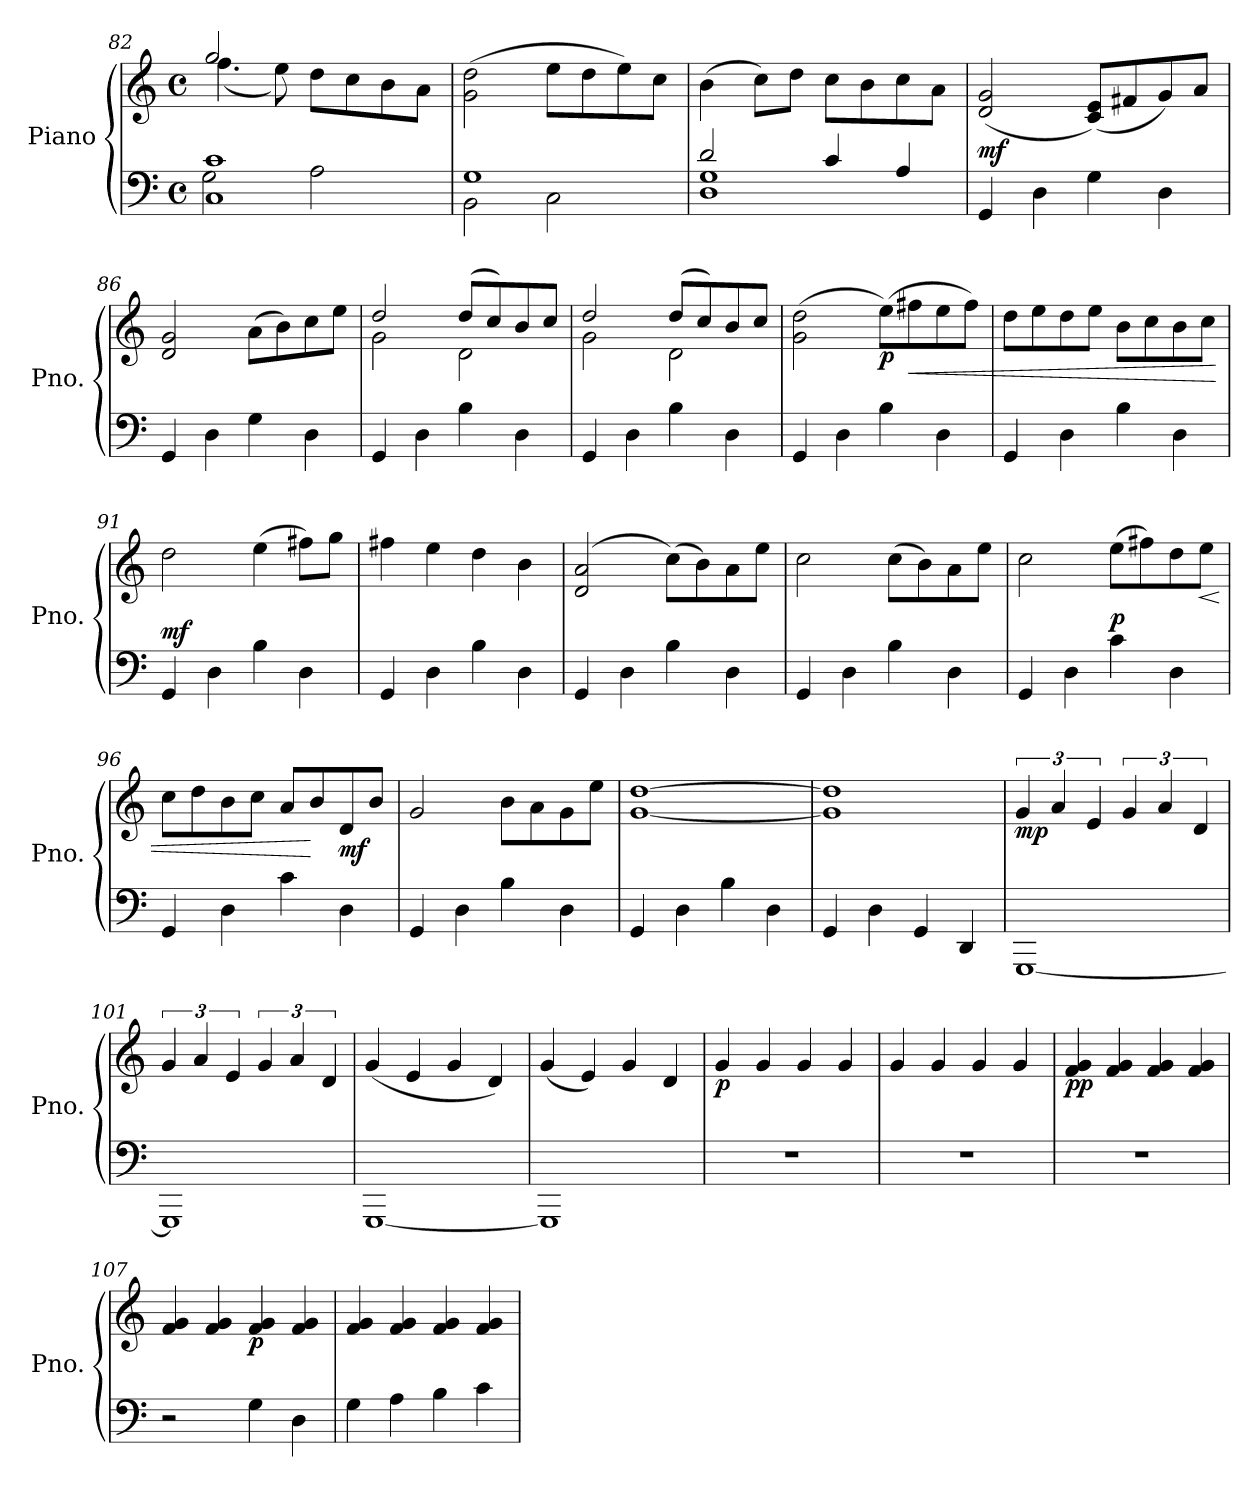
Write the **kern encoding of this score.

**kern	**kern	**dynam
*part1	*part1	*part1
*staff2	*staff1	*staff1/2
*I"Piano	*	*
*I'Pno.	*	*
*clefF4	*clefG2	*
*k[]	*k[]	*
*M4/4	*M4/4	*
*met(c)	*met(c)	*
=82	=82	=82
*^	*^	*
1C 1c	2G\	2gg/	(4.ff\	.
.	.	.	8ee\)	.
.	2A\	8dd\L	2ryy	.
.	.	8cc\	.	.
.	.	8b\	.	.
.	.	8a\J	.	.
*	*	*v	*v	*
=83	=83	=83	=83
1G	2BB\	(2g\ 2dd\	.
.	2C\	8ee\L	.
.	.	8dd\	.
.	.	8ee\)	.
.	.	8cc\J	.
=84	=84	=84	=84
2d/	1D 1G	(4b\	.
.	.	8cc\L)	.
.	.	8dd\J	.
4c/	.	8cc\L	.
.	.	8b\	.
4A/	.	8cc\	.
.	.	8a\J	.
*v	*v	*	*
!!LO:PB:g=z
=85	=85	=85
!	!	!LO:DY:b
4GG/	(2d/ 2g/	mf
4D\	.	.
4G\	(8c/ 8e/L)	.
.	8f#X/	.
4D\	8g/)	.
.	8a/J	.
=86	=86	=86
4GG/	2d/ 2g/	.
4D\	.	.
4G\	(8a\L	.
.	8b\)	.
4D\	8cc\	.
.	8ee\J	.
=87	=87	=87
*	*^	*
4GG/	2dd/	2g\	.
4D\	.	.	.
4B\	(8dd/L	2d\	.
.	8cc/)	.	.
4D\	8b/	.	.
.	8cc/J	.	.
=88	=88	=88	=88
4GG/	2dd/	2g\	.
4D\	.	.	.
4B\	(8dd/L	2d\	.
.	8cc/)	.	.
4D\	8b/	.	.
.	8cc/J	.	.
*	*v	*v	*
!!LO:LB:g=z
=89	=89	=89
4GG/	(2g\ 2dd\	.
4D\	.	.
!	!	!LO:DY:b
4B\	(8ee\L)	p
!	!	!LO:HP:b
.	8ff#X\	<
4D\	8ee\	.
.	8ff#\J)	.
=90	=90	=90
4GG/	8dd\L	.
.	8ee\	.
4D\	8dd\	.
.	8ee\J	.
4B\	8b\L	.
.	8cc\	.
4D\	8b\	.
.	8cc\J	.
.	.	[
=91	=91	=91
!	!	!LO:DY:a=2
4GG/	2dd\	mf
4D\	.	.
4B\	(4ee\	.
4D\	8ff#X\L)	.
.	8gg\J	.
=92	=92	=92
4GG/	4ff#X\	.
4D\	4ee\	.
4B\	4dd\	.
4D\	4b\	.
!!LO:LB:g=z
=93	=93	=93
4GG/	(2d/ 2a/	.
4D\	.	.
4B\	(8cc\L)	.
.	8b\)	.
4D\	8a\	.
.	8ee\J	.
=94	=94	=94
4GG/	2cc\	.
4D\	.	.
4B\	(8cc\L	.
.	8b\)	.
4D\	8a\	.
.	8ee\J	.
=95	=95	=95
4GG/	2cc\	.
4D\	.	.
!	!	!LO:DY:a=2
4c\	(8ee\L	p
.	8ff#X\)	.
4D\	8dd\	.
!	!	!LO:HP:b
.	8ee\J	<
=96	=96	=96
4GG/	8cc\L	.
.	8dd\	.
4D\	8b\	.
.	8cc\J	.
4c\	8a/L	.
.	8b/	[
!	!	!LO:DY:b
4D\	8d/	mf
.	8b/J	.
!!LO:LB:g=z
=97	=97	=97
4GG/	2g/	.
4D\	.	.
4B\	8b\L	.
.	8a\	.
4D\	8g\	.
.	8ee\J	.
=98	=98	=98
4GG/	[1g [1dd	.
4D\	.	.
4B\	.	.
4D\	.	.
=99	=99	=99
4GG/	1g] 1dd]	.
4D\	.	.
4GG/	.	.
4DD/	.	.
=100	=100	=100
!	!	!LO:DY:b
[1GGG	6g/	mp
.	6a/	.
.	6e/	.
.	6g/	.
.	6a/	.
.	6d/	.
=101	=101	=101
1GGG]	6g/	.
.	6a/	.
.	6e/	.
.	6g/	.
.	6a/	.
.	6d/	.
!!LO:LB:g=z
=102	=102	=102
[1GGG	(>4g/	.
.	4e/	.
.	4g/	.
.	4d/)	.
=103	=103	=103
1GGG]	(>4g/	.
.	4e/)	.
.	4g/	.
.	4d/	.
=104	=104	=104
!	!	!LO:DY:b
1r	4g/	p
.	4g/	.
.	4g/	.
.	4g/	.
=105	=105	=105
1r	4g/	.
.	4g/	.
.	4g/	.
.	4g/	.
!!LO:PB:g=z
=106	=106	=106
!	!	!LO:DY:b
1r	4f/ 4g/	pp
.	4f/ 4g/	.
.	4f/ 4g/	.
.	4f/ 4g/	.
=107	=107	=107
2r	4f/ 4g/	.
.	4f/ 4g/	.
!	!	!LO:DY:b
4G\	4f/ 4g/	p
4D\	4f/ 4g/	.
=108	=108	=108
4G\	4f/ 4g/	.
4A\	4f/ 4g/	.
4B\	4f/ 4g/	.
4c\	4f/ 4g/	.
=	=	=
*-	*-	*-
